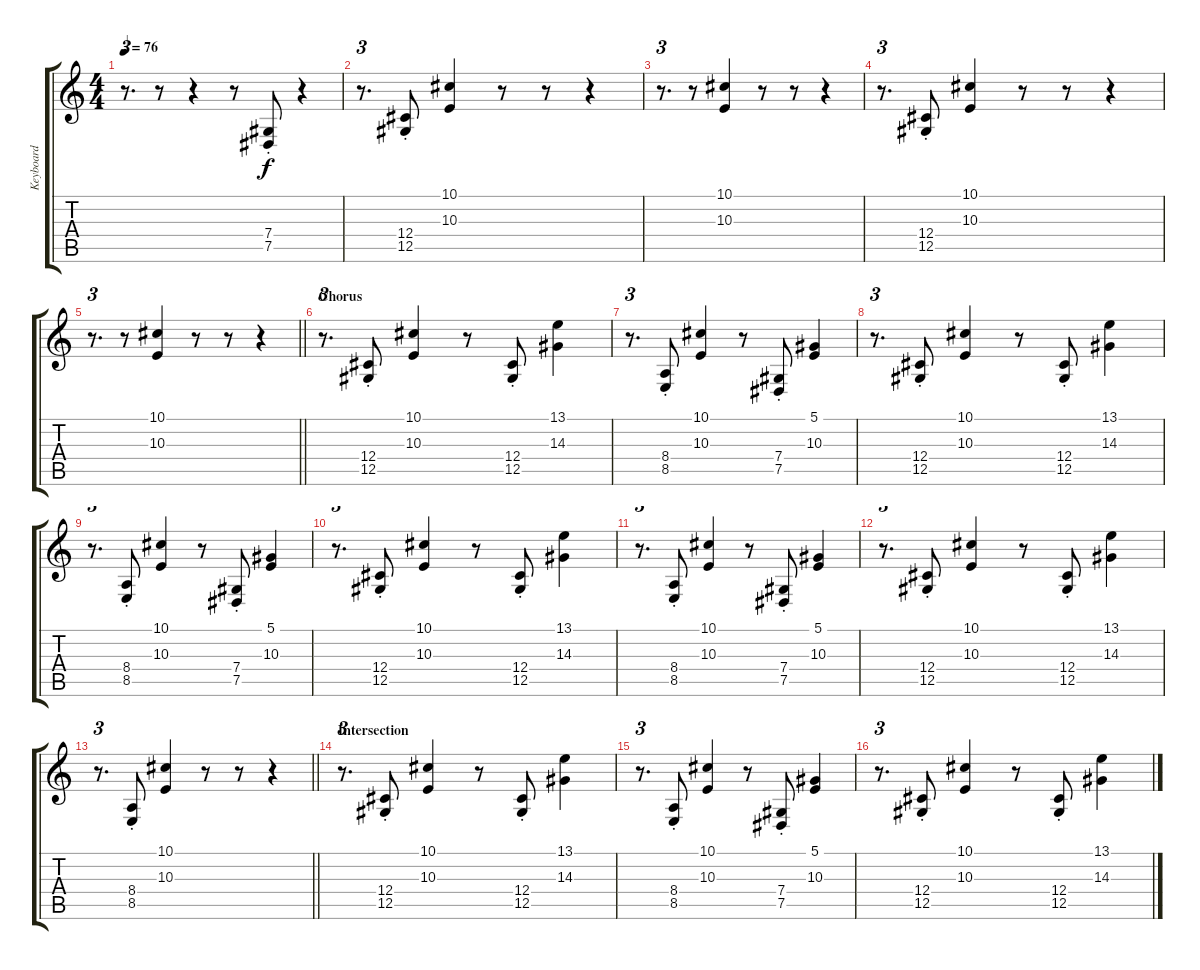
\track ("Keyboard" "Keyboard") {instrument electricpiano1}
\staff {score tabs}
\tuning (Eb4 Bb3 Gb3 Db3 Ab2 Eb2) {hide}
\ts (4 4)
\tempo 76
\clef g2
\ks c
r.8{d tu (3 2) dy f} r.8 r.4 r.8 (7.4{st} 7.5{st}).8 r.4 |
r.8{d tu (3 2)} (12.4{st} 12.5{st}).8 (10.1 10.3).4 r.8 r.8 r.4 |
r.8{d tu (3 2)} r.8 (10.1 10.3).4 r.8 r.8 r.4 |
r.8{d tu (3 2)} (12.4{st} 12.5{st}).8 (10.1 10.3).4 r.8 r.8 r.4 |
\barLineRight lightlight
r.8{d tu (3 2)} r.8 (10.1 10.3).4 r.8 r.8 r.4 |
\section ("" "Chorus")
r.8{d tu (3 2)} (12.4{st} 12.5{st}).8 (10.1 10.3).4 r.8 (12.4{st} 12.5{st}).8 (13.1 14.3).4 |
r.8{d tu (3 2)} (8.4{st} 8.5{st}).8 (10.1 10.3).4 r.8 (7.4{st} 7.5{st}).8 (5.1 10.3).4 |
r.8{d tu (3 2)} (12.4{st} 12.5{st}).8 (10.1 10.3).4 r.8 (12.4{st} 12.5{st}).8 (13.1 14.3).4 |
r.8{d tu (3 2)} (8.4{st} 8.5{st}).8 (10.1 10.3).4 r.8 (7.4{st} 7.5{st}).8 (5.1 10.3).4 |
r.8{d tu (3 2)} (12.4{st} 12.5{st}).8 (10.1 10.3).4 r.8 (12.4{st} 12.5{st}).8 (13.1 14.3).4 |
r.8{d tu (3 2)} (8.4{st} 8.5{st}).8 (10.1 10.3).4 r.8 (7.4{st} 7.5{st}).8 (5.1 10.3).4 |
r.8{d tu (3 2)} (12.4{st} 12.5{st}).8 (10.1 10.3).4 r.8 (12.4{st} 12.5{st}).8 (13.1 14.3).4 |
\barLineRight lightlight
r.8{d tu (3 2)} (8.4{st} 8.5{st}).8 (10.1 10.3).4 r.8 r.8 r.4 |
\section ("" "Intersection")
r.8{d tu (3 2)} (12.4{st} 12.5{st}).8 (10.1 10.3).4 r.8 (12.4{st} 12.5{st}).8 (13.1 14.3).4 |
r.8{d tu (3 2)} (8.4{st} 8.5{st}).8 (10.1 10.3).4 r.8 (7.4{st} 7.5{st}).8 (5.1 10.3).4 |
r.8{d tu (3 2)} (12.4{st} 12.5{st}).8 (10.1 10.3).4 r.8 (12.4{st} 12.5{st}).8 (13.1 14.3).4
